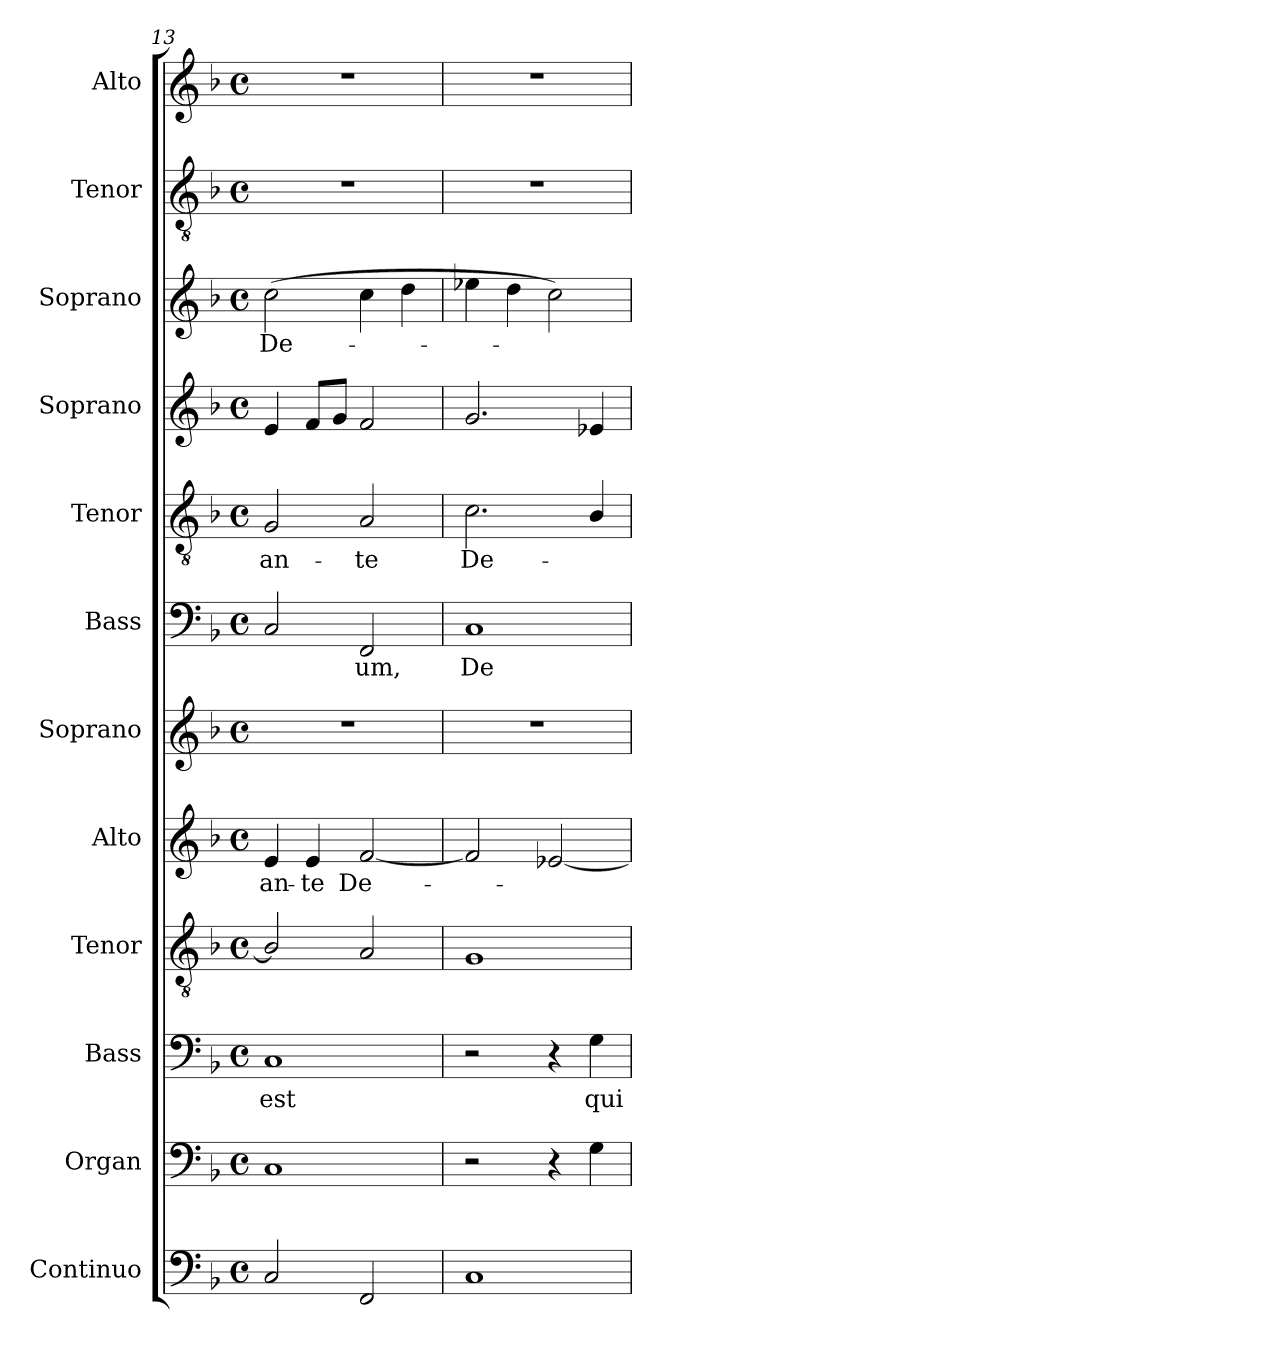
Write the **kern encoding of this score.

**kern	**kern	**kern	**text	**kern	**kern	**text	**kern	**kern	**text	**kern	**text	**kern	**kern	**text	**kern	**kern
*part12	*part11	*part10	*part10	*part9	*part8	*part8	*part7	*part6	*part6	*part5	*part5	*part4	*part3	*part3	*part2	*part1
*staff12	*staff11	*staff10	*staff10	*staff9	*staff8	*staff8	*staff7	*staff6	*staff6	*staff5	*staff5	*staff4	*staff3	*staff3	*staff2	*staff1
*I"Continuo	*I"Organ	*I"Bass	*	*I"Tenor	*I"Alto	*	*I"Soprano	*I"Bass	*	*I"Tenor	*	*I"Soprano	*I"Soprano	*	*I"Tenor	*I"Alto
*I'Cont.	*I'Org.	*I'B.	*	*I'T.	*I'A.	*	*I'S.	*I'B.	*	*I'T.	*	*I'S.	*I'S.	*	*I'T.	*I'A.
*clefF4	*clefF4	*clefF4	*	*clefGv2	*clefG2	*	*clefG2	*clefF4	*	*clefGv2	*	*clefG2	*clefG2	*	*clefGv2	*clefG2
*	*	*	*	*ITrd7c12	*	*	*	*	*	*ITrd7c12	*	*	*	*	*ITrd7c12	*
*k[b-]	*k[b-]	*k[b-]	*	*k[b-]	*k[b-]	*	*k[b-]	*k[b-]	*	*k[b-]	*	*k[b-]	*k[b-]	*	*k[b-]	*k[b-]
*F:	*F:	*F:	*	*F:	*F:	*	*F:	*F:	*	*F:	*	*F:	*F:	*	*F:	*F:
*M4/4	*M4/4	*M4/4	*	*M4/4	*M4/4	*	*M4/4	*M4/4	*	*M4/4	*	*M4/4	*M4/4	*	*M4/4	*M4/4
*met(c)	*met(c)	*met(c)	*	*met(c)	*met(c)	*	*met(c)	*met(c)	*	*met(c)	*	*met(c)	*met(c)	*	*met(c)	*met(c)
=13	=13	=13	=13	=13	=13	=13	=13	=13	=13	=13	=13	=13	=13	=13	=13	=13
!	!	!	!LO:LY:b:color=#000000	!	!	!	!	!	!	!	!	!	!	!	!	!
!	!	!	!	!	!	!LO:LY:b:color=#000000	!	!	!	!	!	!	!	!	!	!
!	!	!	!	!	!	!	!	!	!	!	!LO:LY:b:color=#000000	!	!	!	!	!
!	!	!	!	!	!	!	!	!	!	!	!	!	!	!LO:LY:b:color=#000000	!	!
2Ci/	1Ci	1Ci	est	2BB-i/]	4ei/	an-	1r	2Ci/	.	2GGi/	an-	4ei/	(2cci\	De-	1r	1r
!	!	!	!	!	!	!LO:LY:b:color=#000000	!	!	!	!	!	!	!	!	!	!
.	.	.	.	.	4ei/	-te	.	.	.	.	.	8fi/L	.	.	.	.
.	.	.	.	.	.	.	.	.	.	.	.	8gi/J	.	.	.	.
!	!	!	!	!	!	!LO:LY:b:color=#000000	!	!	!	!	!	!	!	!	!	!
!	!	!	!	!	!	!	!	!	!LO:LY:b:color=#000000	!	!	!	!	!	!	!
!	!	!	!	!	!	!	!	!	!	!	!LO:LY:b:color=#000000	!	!	!	!	!
2FFi/	.	.	.	2AAi/	[2fi/	De-	.	2FFi/	-um,	2AAi/	-te	2fi/	4cci\	.	.	.
.	.	.	.	.	.	.	.	.	.	.	.	.	4ddi\	.	.	.
=14	=14	=14	=14	=14	=14	=14	=14	=14	=14	=14	=14	=14	=14	=14	=14	=14
!	!	!	!	!	!	!	!	!	!LO:LY:b:color=#000000	!	!	!	!	!	!	!
!	!	!	!	!	!	!	!	!	!	!	!LO:LY:b:color=#000000	!	!	!	!	!
1Ci	2r	2r	.	1GGi	2fi/]	.	1r	1Ci	De-	2.Ci\	De-	2.gi/	4ee-Xi\	.	1r	1r
.	.	.	.	.	.	.	.	.	.	.	.	.	4ddi\	.	.	.
.	4r	4r	.	.	[2e-Xi/	.	.	.	.	.	.	.	2cci\)	.	.	.
!	!	!	!LO:LY:b:color=#000000	!	!	!	!	!	!	!	!	!	!	!	!	!
.	4Gi\	4Gi\	qui	.	.	.	.	.	.	4BB-i/	.	4e-Xi/	.	.	.	.
=	=	=	=	=	=	=	=	=	=	=	=	=	=	=	=	=
*-	*-	*-	*-	*-	*-	*-	*-	*-	*-	*-	*-	*-	*-	*-	*-	*-
